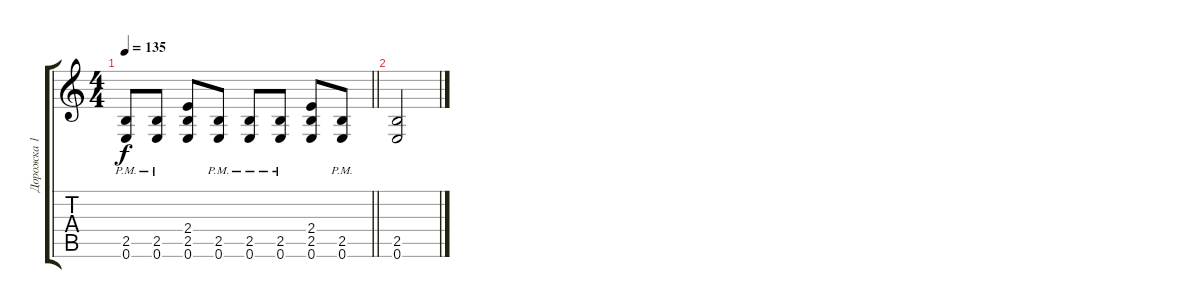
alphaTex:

\track ("Дорожка 1" "Дорожка 1") {instrument distortionguitar}
\staff {score tabs}
\tuning (E4 B3 G3 D3 A2 E2) {hide}
\ts (4 4)
\tempo 135
\clef g2
\barLineRight lightlight
\ks c
(2.5{pm} 0.6{pm}).8{dy f} (2.5{pm} 0.6{pm}).8 (2.4 2.5 0.6).8 (2.5{pm} 0.6{pm}).8 (2.5{pm} 0.6{pm}).8 (2.5{pm} 0.6{pm}).8 (2.4 2.5 0.6).8 (2.5{pm} 0.6{pm}).8 |
(2.5 0.6).2
